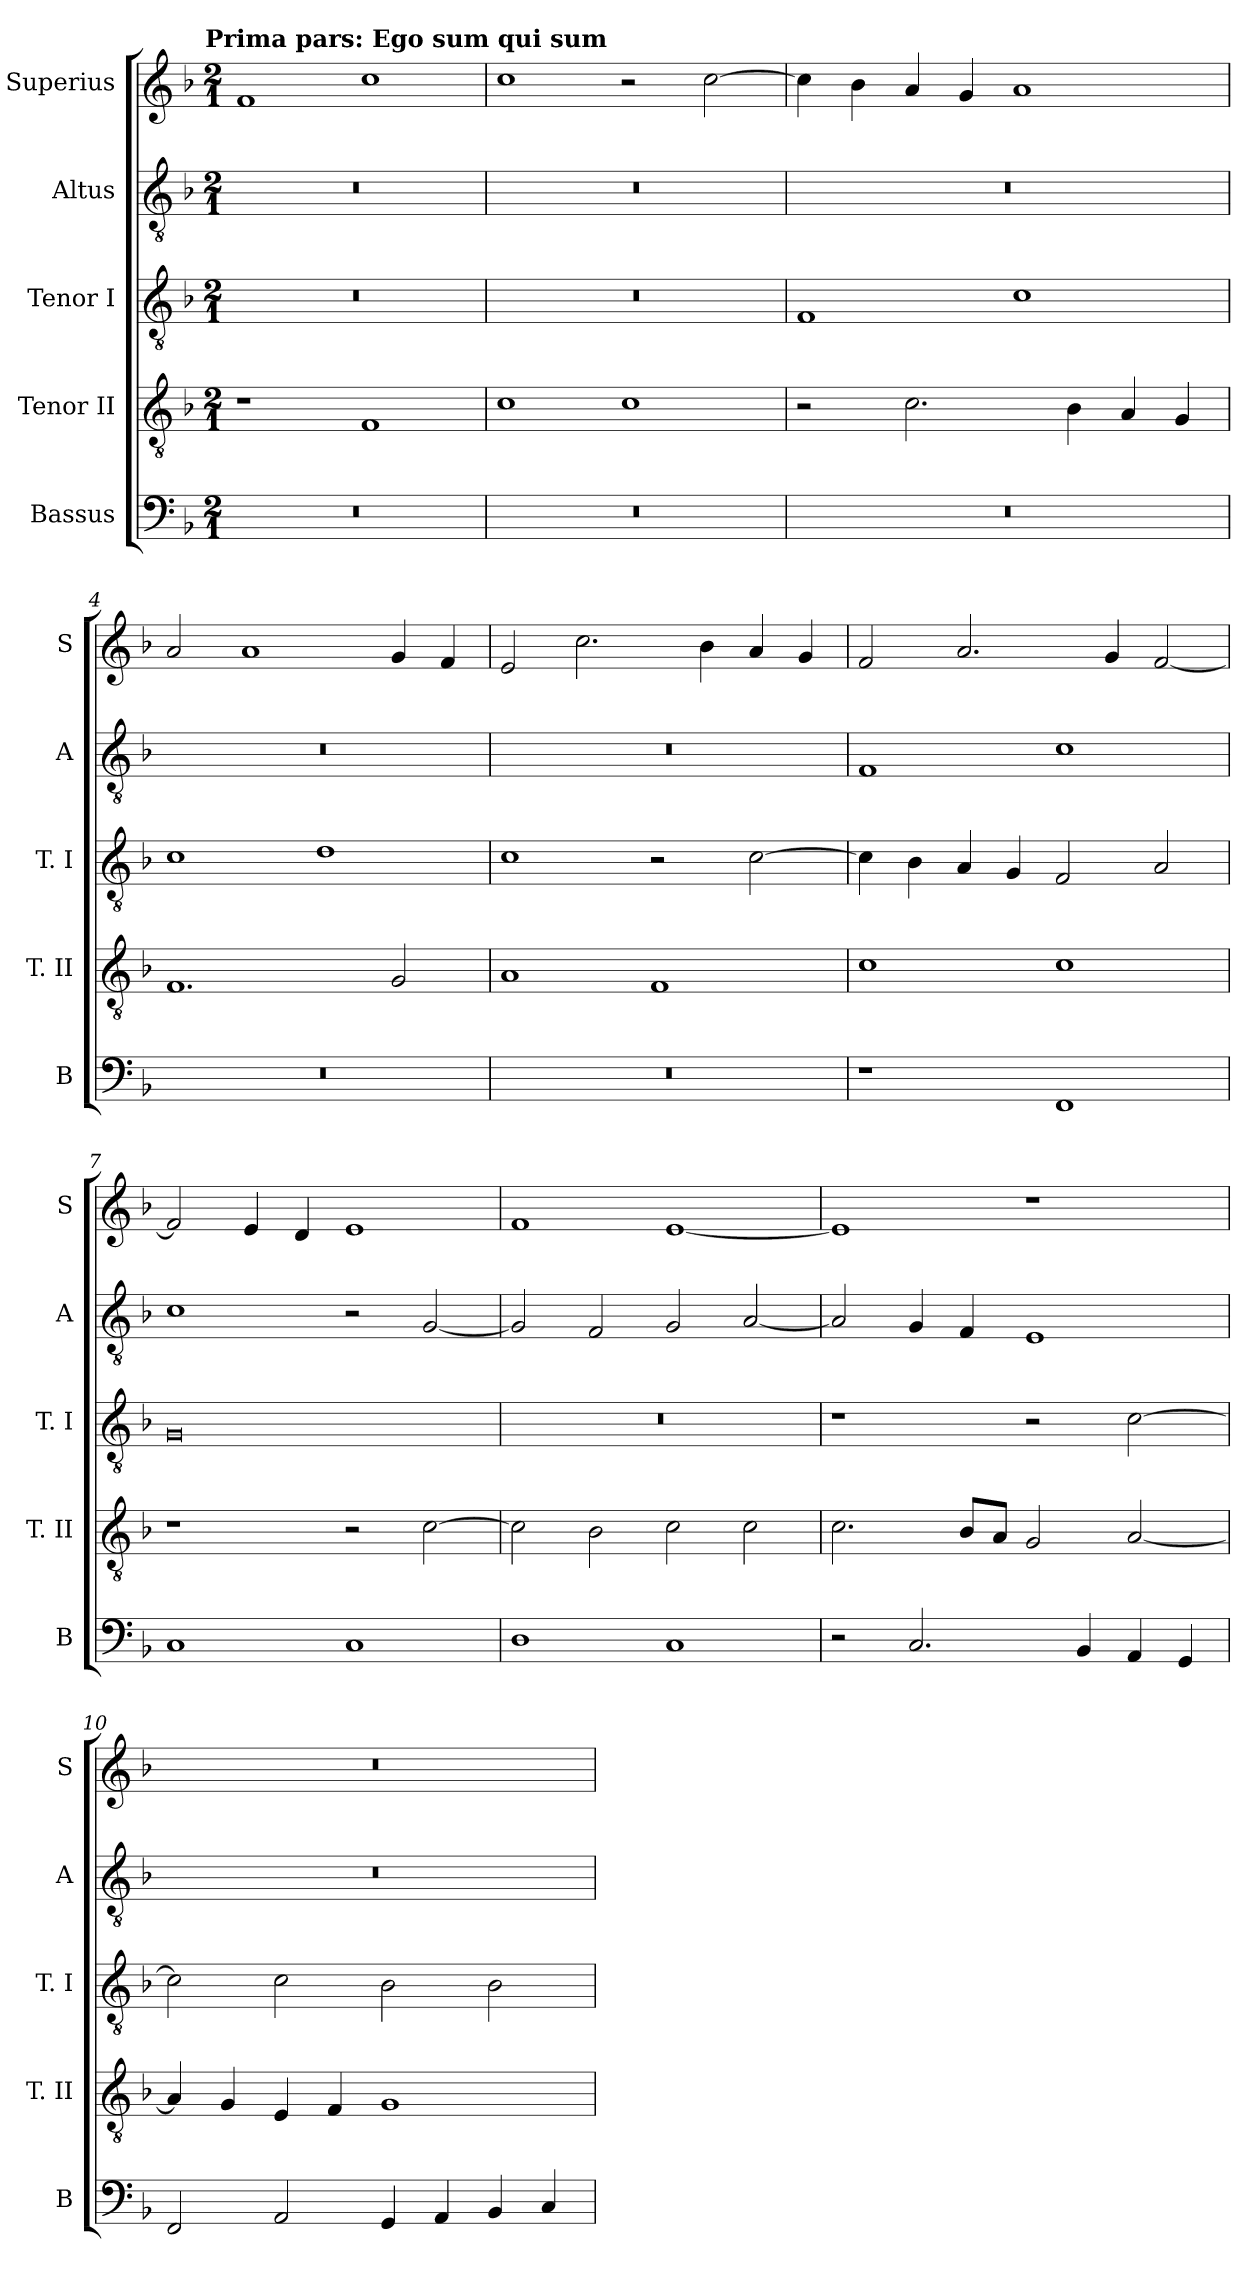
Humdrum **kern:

**kern	**kern	**kern	**kern	**kern
*part5	*part4	*part3	*part2	*part1
*staff5	*staff4	*staff3	*staff2	*staff1
*I"Bassus	*I"Tenor II	*I"Tenor I	*I"Altus	*I"Superius
*I'B	*I'T. II	*I'T. I	*I'A	*I'S
*clefF4	*clefGv2	*clefGv2	*clefGv2	*clefG2
*k[b-]	*k[b-]	*k[b-]	*k[b-]	*k[b-]
*F:	*F:	*F:	*F:	*F:
!!LO:TX:omd:t=Prima pars&colon; Ego sum qui sum
*M2/1	*M2/1	*M2/1	*M2/1	*M2/1
=1	=1	=1	=1	=1
0r	1r	0r	0r	1f
.	1F	.	.	1cc
=2	=2	=2	=2	=2
0r	1c	0r	0r	1cc
.	1c	.	.	2r
.	.	.	.	[2cc
=3	=3	=3	=3	=3
0r	2r	1F	0r	4cc]
.	.	.	.	4b-
.	2.c	.	.	4a
.	.	.	.	4g
.	.	1c	.	1a
.	4B-	.	.	.
.	4A	.	.	.
.	4G	.	.	.
=4	=4	=4	=4	=4
0r	1.F	1c	0r	2a
.	.	.	.	1a
.	.	1d	.	.
.	2G	.	.	4g
.	.	.	.	4f
=5	=5	=5	=5	=5
0r	1A	1c	0r	2e
.	.	.	.	2.cc
.	1F	2r	.	.
.	.	.	.	4b-
.	.	[2c	.	4a
.	.	.	.	4g
=6	=6	=6	=6	=6
1r	1c	4c]	1F	2f
.	.	4B-	.	.
.	.	4A	.	2.a
.	.	4G	.	.
1FF	1c	2F	1c	.
.	.	.	.	4g
.	.	2A	.	[2f
=7	=7	=7	=7	=7
1C	1r	0G	1c	2f]
.	.	.	.	4e
.	.	.	.	4d
1C	2r	.	2r	1e
.	[2c	.	[2G	.
=8	=8	=8	=8	=8
1D	2c]	0r	2G]	1f
.	2B-	.	2F	.
1C	2c	.	2G	[1e
.	2c	.	[2A	.
=9	=9	=9	=9	=9
2r	2.c	1r	2A]	1e]
2.C	.	.	4G	.
.	8B-L	.	4F	.
.	8AJ	.	.	.
.	2G	2r	1E	1r
4BB-	.	.	.	.
4AA	[2A	[2c	.	.
4GG	.	.	.	.
=10	=10	=10	=10	=10
2FF	4A]	2c]	0r	0r
.	4G	.	.	.
2AA	4E	2c	.	.
.	4F	.	.	.
4GG	1G	2B-	.	.
4AA	.	.	.	.
4BB-	.	2B-	.	.
4C	.	.	.	.
=	=	=	=	=
*-	*-	*-	*-	*-
